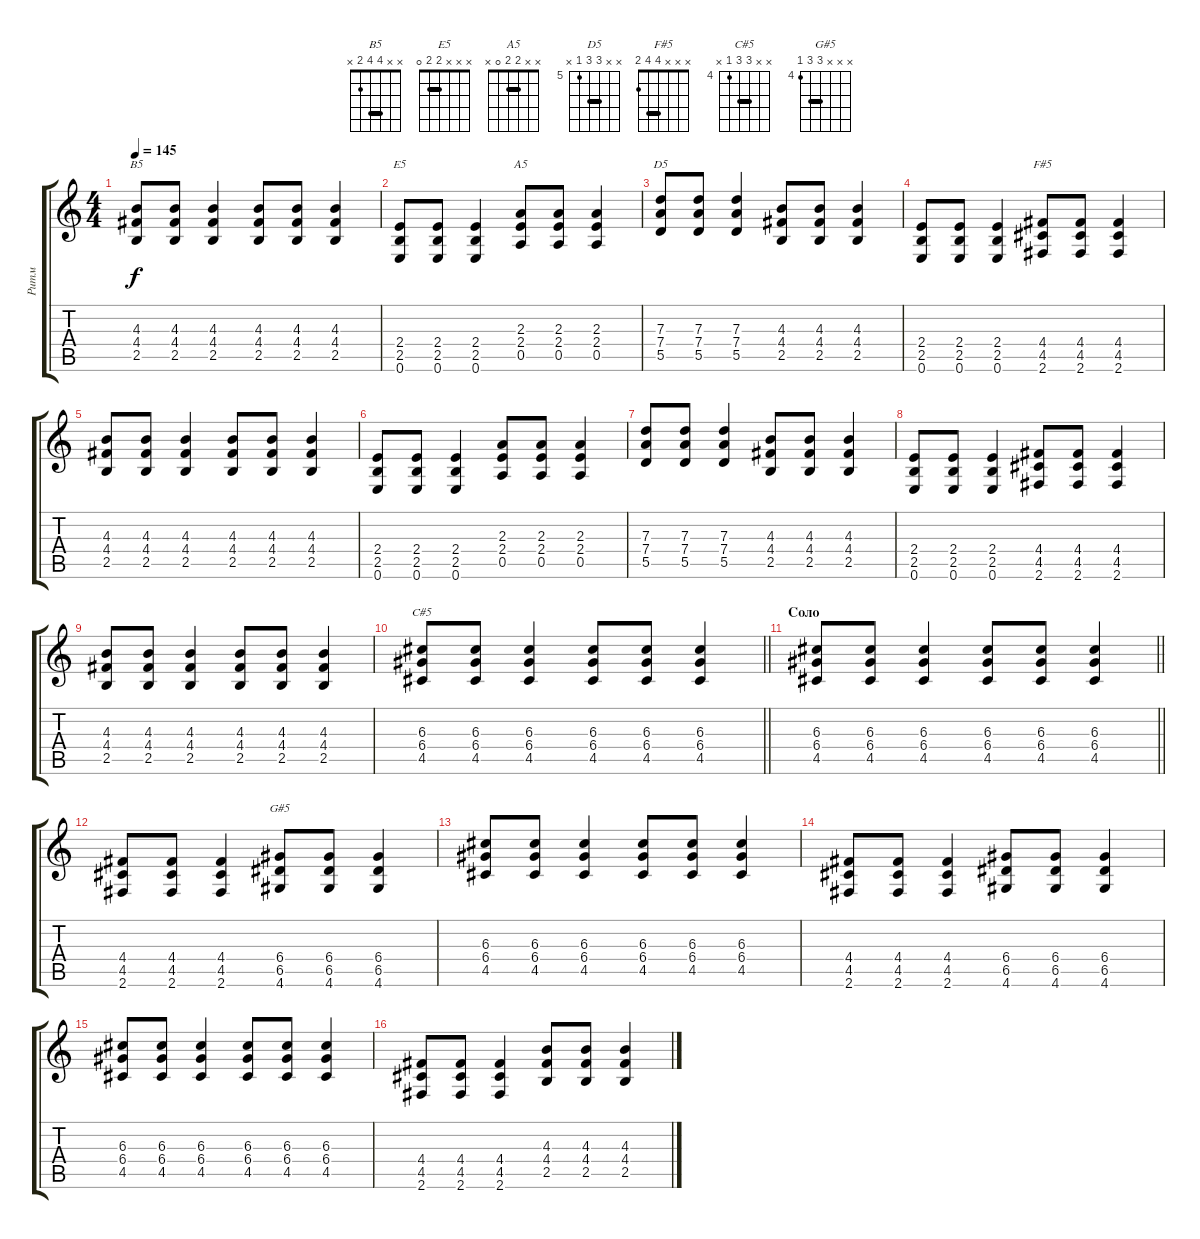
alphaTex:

\track ("Ритм" "Ритм") {instrument overdrivenguitar}
\staff {score tabs}
\tuning (E4 B3 G3 D3 A2 E2) {hide}
\chord ("B5" x x 4 4 2 x) {barre 4}
\chord ("E5" x x x 2 2 0) {barre 2}
\chord ("A5" x x 2 2 0 x) {barre 2}
\chord ("D5" x x 7 7 5 x) {firstfret 5 barre 7}
\chord ("F#5" x x x 4 4 2) {barre 4}
\chord ("C#5" x x 6 6 4 x) {firstfret 4 barre 6}
\chord ("G#5" x x x 6 6 4) {firstfret 4 barre 6}
\ts (4 4)
\tempo 145
\clef g2
\ks c
(4.3 4.4 2.5).8{ch "B5" dy f} (4.3 4.4 2.5).8 (4.3 4.4 2.5).4 (4.3 4.4 2.5).8 (4.3 4.4 2.5).8 (4.3 4.4 2.5).4 |
(2.4 2.5 0.6).8{ch "E5"} (2.4 2.5 0.6).8 (2.4 2.5 0.6).4 (2.3 2.4 0.5).8{ch "A5"} (2.3 2.4 0.5).8 (2.3 2.4 0.5).4 |
(7.3 7.4 5.5).8{ch "D5"} (7.3 7.4 5.5).8 (7.3 7.4 5.5).4 (4.3 4.4 2.5).8 (4.3 4.4 2.5).8 (4.3 4.4 2.5).4 |
(2.4 2.5 0.6).8 (2.4 2.5 0.6).8 (2.4 2.5 0.6).4 (4.4 4.5 2.6).8{ch "F#5"} (4.4 4.5 2.6).8 (4.4 4.5 2.6).4 |
(4.3 4.4 2.5).8 (4.3 4.4 2.5).8 (4.3 4.4 2.5).4 (4.3 4.4 2.5).8 (4.3 4.4 2.5).8 (4.3 4.4 2.5).4 |
(2.4 2.5 0.6).8 (2.4 2.5 0.6).8 (2.4 2.5 0.6).4 (2.3 2.4 0.5).8 (2.3 2.4 0.5).8 (2.3 2.4 0.5).4 |
(7.3 7.4 5.5).8 (7.3 7.4 5.5).8 (7.3 7.4 5.5).4 (4.3 4.4 2.5).8 (4.3 4.4 2.5).8 (4.3 4.4 2.5).4 |
(2.4 2.5 0.6).8 (2.4 2.5 0.6).8 (2.4 2.5 0.6).4 (4.4 4.5 2.6).8 (4.4 4.5 2.6).8 (4.4 4.5 2.6).4 |
(4.3 4.4 2.5).8 (4.3 4.4 2.5).8 (4.3 4.4 2.5).4 (4.3 4.4 2.5).8 (4.3 4.4 2.5).8 (4.3 4.4 2.5).4 |
\barLineRight lightlight
(6.3 6.4 4.5).8{ch "C#5"} (6.3 6.4 4.5).8 (6.3 6.4 4.5).4 (6.3 6.4 4.5).8 (6.3 6.4 4.5).8 (6.3 6.4 4.5).4 |
\section ("" "Соло")
\barLineRight lightlight
(6.3 6.4 4.5).8 (6.3 6.4 4.5).8 (6.3 6.4 4.5).4 (6.3 6.4 4.5).8 (6.3 6.4 4.5).8 (6.3 6.4 4.5).4 |
(4.4 4.5 2.6).8 (4.4 4.5 2.6).8 (4.4 4.5 2.6).4 (6.4 6.5 4.6).8{ch "G#5"} (6.4 6.5 4.6).8 (6.4 6.5 4.6).4 |
(6.3 6.4 4.5).8 (6.3 6.4 4.5).8 (6.3 6.4 4.5).4 (6.3 6.4 4.5).8 (6.3 6.4 4.5).8 (6.3 6.4 4.5).4 |
(4.4 4.5 2.6).8 (4.4 4.5 2.6).8 (4.4 4.5 2.6).4 (6.4 6.5 4.6).8 (6.4 6.5 4.6).8 (6.4 6.5 4.6).4 |
(6.3 6.4 4.5).8 (6.3 6.4 4.5).8 (6.3 6.4 4.5).4 (6.3 6.4 4.5).8 (6.3 6.4 4.5).8 (6.3 6.4 4.5).4 |
(4.4 4.5 2.6).8 (4.4 4.5 2.6).8 (4.4 4.5 2.6).4 (4.3 4.4 2.5).8 (4.3 4.4 2.5).8 (4.3 4.4 2.5).4
